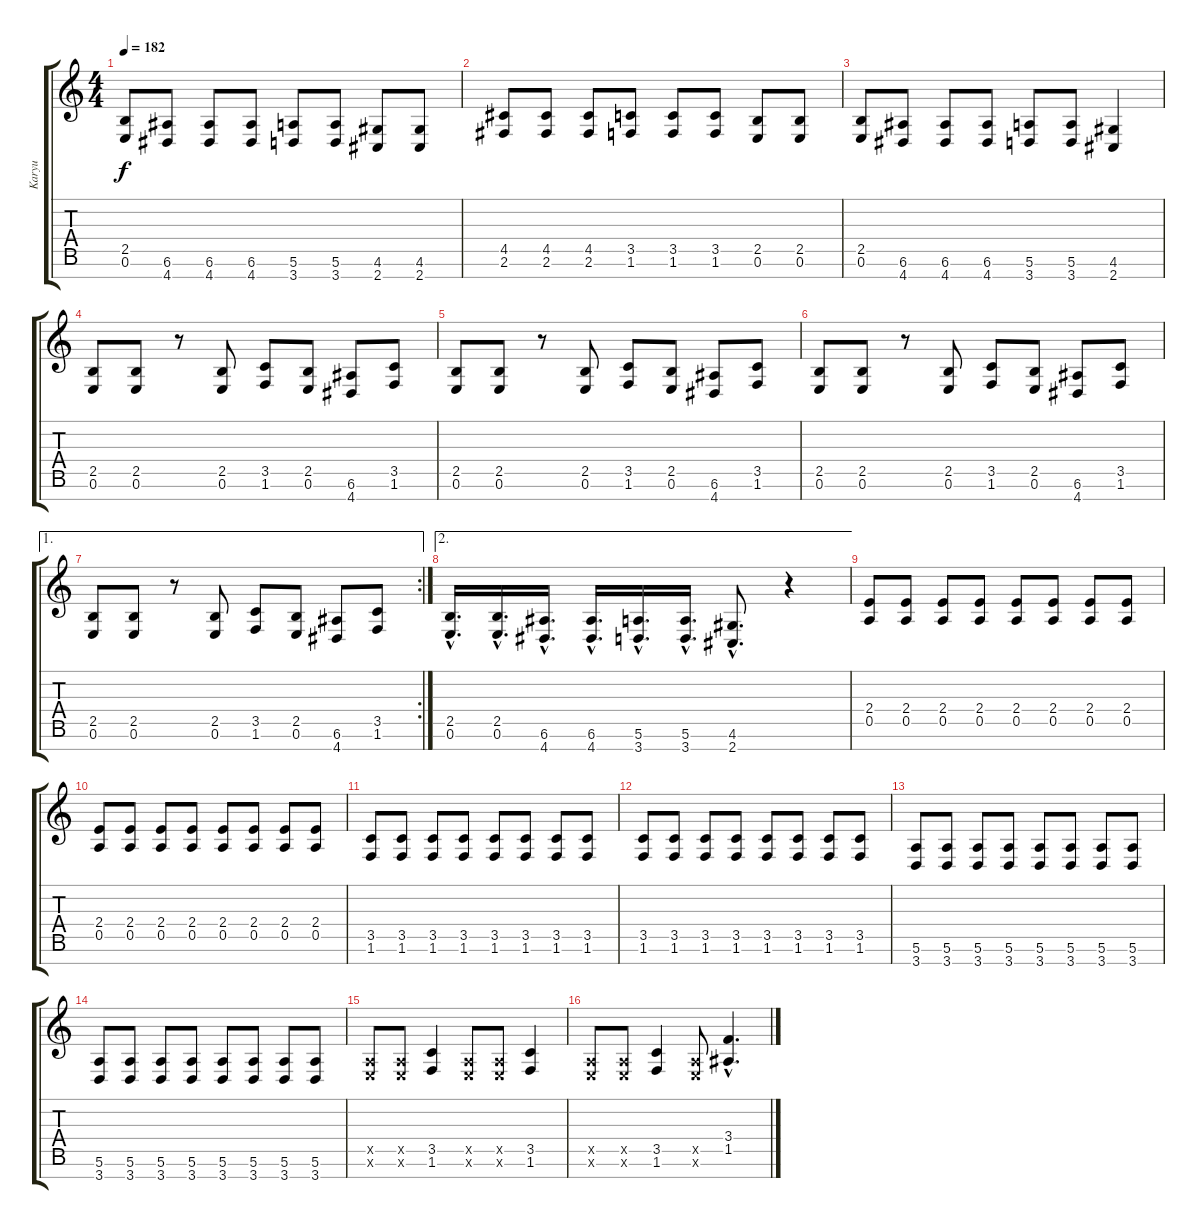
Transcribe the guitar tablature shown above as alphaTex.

\track ("Karyu" "Karyu") {instrument overdrivenguitar}
\staff {score tabs}
\tuning (E4 B3 G3 D3 A2 E2 B1) {hide}
\ts (4 4)
\tempo 182
\clef g2
\ks c
(2.5 0.6).8{dy f} (6.6 4.7).8 (6.6 4.7).8 (6.6 4.7).8 (5.6 3.7).8 (5.6 3.7).8 (4.6 2.7).8 (4.6 2.7).8 |
(4.5 2.6).8 (4.5 2.6).8 (4.5 2.6).8 (3.5 1.6).8 (3.5 1.6).8 (3.5 1.6).8 (2.5 0.6).8 (2.5 0.6).8 |
(2.5 0.6).8 (6.6 4.7).8 (6.6 4.7).8 (6.6 4.7).8 (5.6 3.7).8 (5.6 3.7).8 (4.6 2.7).4 |
(2.5 0.6).8 (2.5 0.6).8 r.8 (2.5 0.6).8 (3.5 1.6).8 (2.5 0.6).8 (6.6 4.7).8 (3.5 1.6).8 |
(2.5 0.6).8 (2.5 0.6).8 r.8 (2.5 0.6).8 (3.5 1.6).8 (2.5 0.6).8 (6.6 4.7).8 (3.5 1.6).8 |
(2.5 0.6).8 (2.5 0.6).8 r.8 (2.5 0.6).8 (3.5 1.6).8 (2.5 0.6).8 (6.6 4.7).8 (3.5 1.6).8 |
\ae 1
\rc 2
(2.5 0.6).8 (2.5 0.6).8 r.8 (2.5 0.6).8 (3.5 1.6).8 (2.5 0.6).8 (6.6 4.7).8 (3.5 1.6).8 |
\ae 2
(2.5{hac} 0.6{hac}).16{d} (2.5{hac} 0.6{hac}).16{d} (6.6{hac} 4.7{hac}).16{d} (6.6{hac} 4.7{hac}).16{d} (5.6{hac} 3.7{hac}).16{d} (5.6{hac} 3.7{hac}).16{d} (4.6{hac} 2.7{hac}).8{d} r.4 |
(2.4 0.5).8 (2.4 0.5).8 (2.4 0.5).8 (2.4 0.5).8 (2.4 0.5).8 (2.4 0.5).8 (2.4 0.5).8 (2.4 0.5).8 |
(2.4 0.5).8 (2.4 0.5).8 (2.4 0.5).8 (2.4 0.5).8 (2.4 0.5).8 (2.4 0.5).8 (2.4 0.5).8 (2.4 0.5).8 |
(3.5 1.6).8 (3.5 1.6).8 (3.5 1.6).8 (3.5 1.6).8 (3.5 1.6).8 (3.5 1.6).8 (3.5 1.6).8 (3.5 1.6).8 |
(3.5 1.6).8 (3.5 1.6).8 (3.5 1.6).8 (3.5 1.6).8 (3.5 1.6).8 (3.5 1.6).8 (3.5 1.6).8 (3.5 1.6).8 |
(5.6 3.7).8 (5.6 3.7).8 (5.6 3.7).8 (5.6 3.7).8 (5.6 3.7).8 (5.6 3.7).8 (5.6 3.7).8 (5.6 3.7).8 |
(5.6 3.7).8 (5.6 3.7).8 (5.6 3.7).8 (5.6 3.7).8 (5.6 3.7).8 (5.6 3.7).8 (5.6 3.7).8 (5.6 3.7).8 |
(0.5{x} 0.6{x}).8 (0.5{x} 0.6{x}).8 (3.5 1.6).4 (0.5{x} 0.6{x}).8 (0.5{x} 0.6{x}).8 (3.5 1.6).4 |
(0.5{x} 0.6{x}).8 (0.5{x} 0.6{x}).8 (3.5 1.6).4 (0.5{x} 0.6{x}).8 (3.4{hac} 1.5{hac}).4{d}
